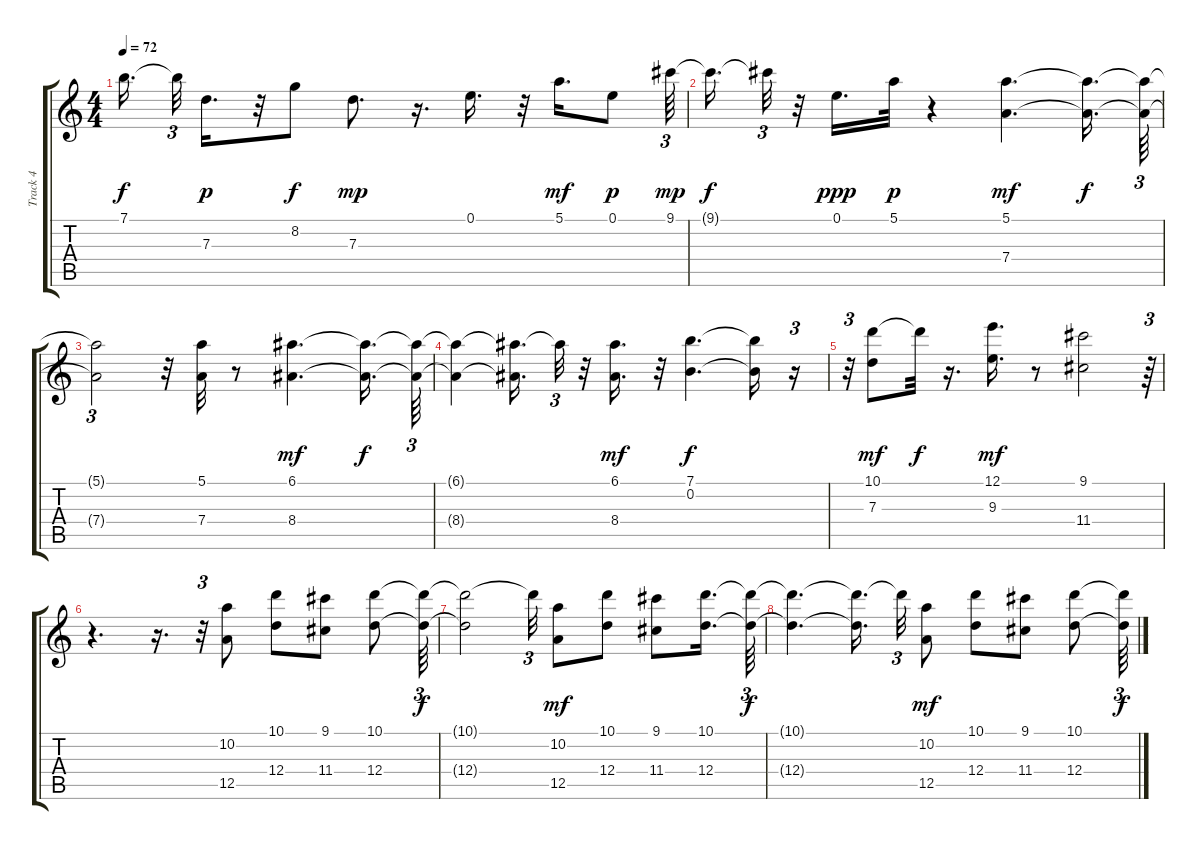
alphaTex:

\track ("Track 4" "Track 4") {instrument electricguitarclean}
\staff {score tabs}
\tuning (E4 B3 G3 D3 A2 E2) {hide}
\ts (4 4)
\tempo 72
\clef g2
\ks c
7.1{t}.16{d dy f} 7.1{t}.32{tu (3 2)} 7.3.16{d dy p} r.32 8.2.8{dy f} 7.3.8{d dy mp} r.16{d} 0.1.16{d} r.32 5.1.16{d dy mf} 0.1.8{dy p} 9.1.64{tu (3 2) dy mp} |
9.1{t}.16{d dy f} 9.1{t}.32{tu (3 2)} r.32 0.1.16{d dy ppp} 5.1.32{dy p} r.4 (5.1 7.4).4{d dy mf} (5.1{t} 7.4{t}).16{d dy f} (5.1{t} 7.4{t}).64{tu (3 2)} |
(5.1{t} 7.4{t}).2{tu (3 2)} r.32 (5.1 7.4).32 r.8 (6.1 8.4).4{d dy mf} (6.1{t} 8.4{t}).16{d dy f} (6.1{t} 8.4{t}).64{tu (3 2)} |
(6.1{t} 8.4{t}).4 (6.1{t} 8.4{t}).16{d} 6.1{t}.32{tu (3 2)} r.32 (6.1 8.4).16{d dy mf} r.32 (7.1 0.2).4{d dy f} (7.1{t} 0.2{t}).16 r.16{tu (3 2)} |
r.32{tu (3 2)} (10.1 7.3).8{dy mf} 10.1{t}.32{dy f} r.16{d} (12.1 9.3).16{d dy mf} r.8 (9.1 11.4).2 r.64{tu (3 2)} |
r.4{d} r.16{d} r.32{tu (3 2)} (10.2 12.5).8 (10.1 12.4).8 (9.1 11.4).8 (10.1 12.4).8 (10.1{t} 12.4{t}).64{tu (3 2) dy f} |
(10.1{t} 12.4{t}).2 10.1{t}.32{tu (3 2)} (10.2 12.5).8{dy mf} (10.1 12.4).8 (9.1 11.4).8 (10.1 12.4).16{d} (10.1{t} 12.4{t}).64{tu (3 2) dy f} |
(10.1{t} 12.4{t}).4{d} (10.1{t} 12.4{t}).16{d} 10.1{t}.32{tu (3 2)} (10.2 12.5).8{dy mf} (10.1 12.4).8 (9.1 11.4).8 (10.1 12.4).8 (10.1{t} 12.4{t}).64{tu (3 2) dy f}
